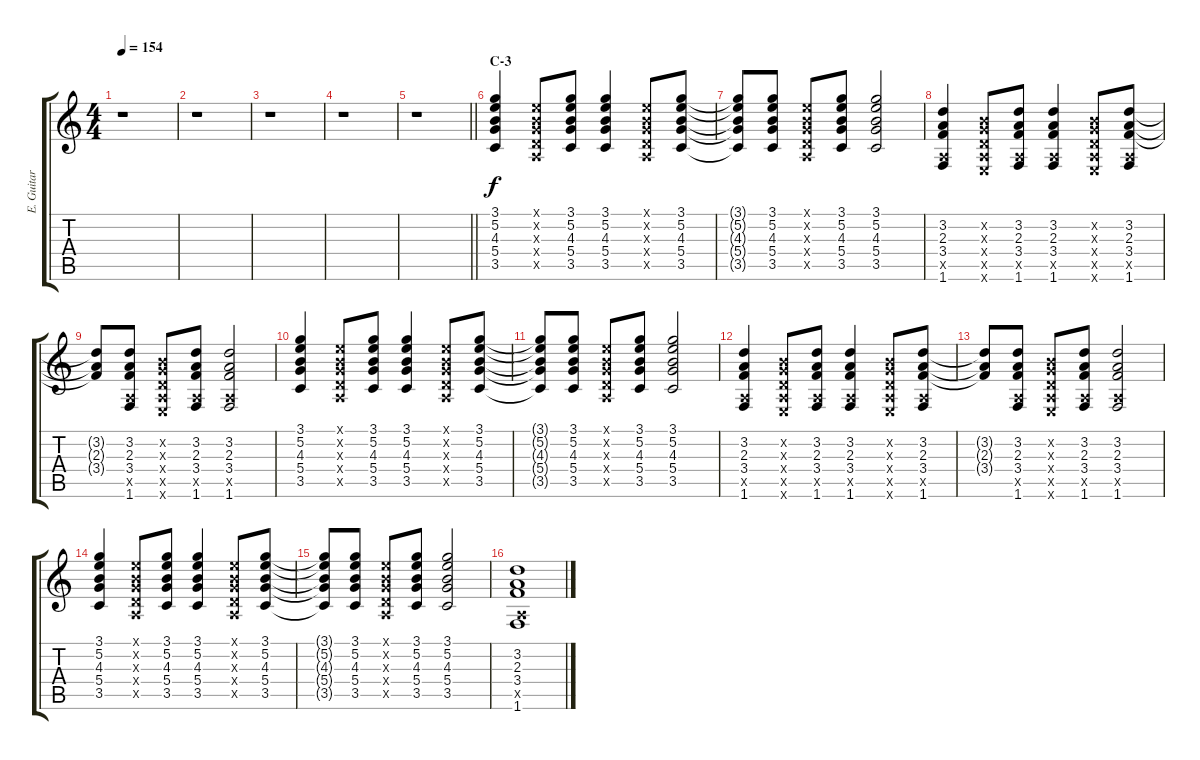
\track ("E. Guitar I" "E. Guitar ") {instrument overdrivenguitar}
\staff {score tabs}
\tuning (E4 B3 G3 D3 A2 E2) {hide}
\ts (4 4)
\tempo 154
\clef g2
\ks c
r.1{dy f} |
r.1 |
r.1 |
r.1 |
\barLineRight lightlight
r.1 |
\section ("" "C-3")
(3.1 5.2 4.3 5.4 3.5).4 (0.1{x} 0.2{x} 0.3{x} 0.4{x} 0.5{x}).8 (3.1 5.2 4.3 5.4 3.5).8 (3.1 5.2 4.3 5.4 3.5).4 (0.1{x} 0.2{x} 0.3{x} 0.4{x} 0.5{x}).8 (3.1 5.2 4.3 5.4 3.5).8 |
(3.1{t} 5.2{t} 4.3{t} 5.4{t} 3.5{t}).8 (3.1 5.2 4.3 5.4 3.5).8 (0.1{x} 0.2{x} 0.3{x} 0.4{x} 0.5{x}).8 (3.1 5.2 4.3 5.4 3.5).8 (3.1 5.2 4.3 5.4 3.5).2 |
(3.2 2.3 3.4 0.5{x} 1.6).4 (0.2{x} 0.3{x} 0.4{x} 0.5{x} 0.6{x}).8 (3.2 2.3 3.4 0.5{x} 1.6).8 (3.2 2.3 3.4 0.5{x} 1.6).4 (0.2{x} 0.3{x} 0.4{x} 0.5{x} 0.6{x}).8 (3.2 2.3 3.4 0.5{x} 1.6).8 |
(3.2{t} 2.3{t} 3.4{t}).8 (3.2 2.3 3.4 0.5{x} 1.6).8 (0.2{x} 0.3{x} 0.4{x} 0.5{x} 0.6{x}).8 (3.2 2.3 3.4 0.5{x} 1.6).8 (3.2 2.3 3.4 0.5{x} 1.6).2 |
(3.1 5.2 4.3 5.4 3.5).4 (0.1{x} 0.2{x} 0.3{x} 0.4{x} 0.5{x}).8 (3.1 5.2 4.3 5.4 3.5).8 (3.1 5.2 4.3 5.4 3.5).4 (0.1{x} 0.2{x} 0.3{x} 0.4{x} 0.5{x}).8 (3.1 5.2 4.3 5.4 3.5).8 |
(3.1{t} 5.2{t} 4.3{t} 5.4{t} 3.5{t}).8 (3.1 5.2 4.3 5.4 3.5).8 (0.1{x} 0.2{x} 0.3{x} 0.4{x} 0.5{x}).8 (3.1 5.2 4.3 5.4 3.5).8 (3.1 5.2 4.3 5.4 3.5).2 |
(3.2 2.3 3.4 0.5{x} 1.6).4 (0.2{x} 0.3{x} 0.4{x} 0.5{x} 0.6{x}).8 (3.2 2.3 3.4 0.5{x} 1.6).8 (3.2 2.3 3.4 0.5{x} 1.6).4 (0.2{x} 0.3{x} 0.4{x} 0.5{x} 0.6{x}).8 (3.2 2.3 3.4 0.5{x} 1.6).8 |
(3.2{t} 2.3{t} 3.4{t}).8 (3.2 2.3 3.4 0.5{x} 1.6).8 (0.2{x} 0.3{x} 0.4{x} 0.5{x} 0.6{x}).8 (3.2 2.3 3.4 0.5{x} 1.6).8 (3.2 2.3 3.4 0.5{x} 1.6).2 |
(3.1 5.2 4.3 5.4 3.5).4 (0.1{x} 0.2{x} 0.3{x} 0.4{x} 0.5{x}).8 (3.1 5.2 4.3 5.4 3.5).8 (3.1 5.2 4.3 5.4 3.5).4 (0.1{x} 0.2{x} 0.3{x} 0.4{x} 0.5{x}).8 (3.1 5.2 4.3 5.4 3.5).8 |
(3.1{t} 5.2{t} 4.3{t} 5.4{t} 3.5{t}).8 (3.1 5.2 4.3 5.4 3.5).8 (0.1{x} 0.2{x} 0.3{x} 0.4{x} 0.5{x}).8 (3.1 5.2 4.3 5.4 3.5).8 (3.1 5.2 4.3 5.4 3.5).2 |
(3.2 2.3 3.4 0.5{x} 1.6).1
